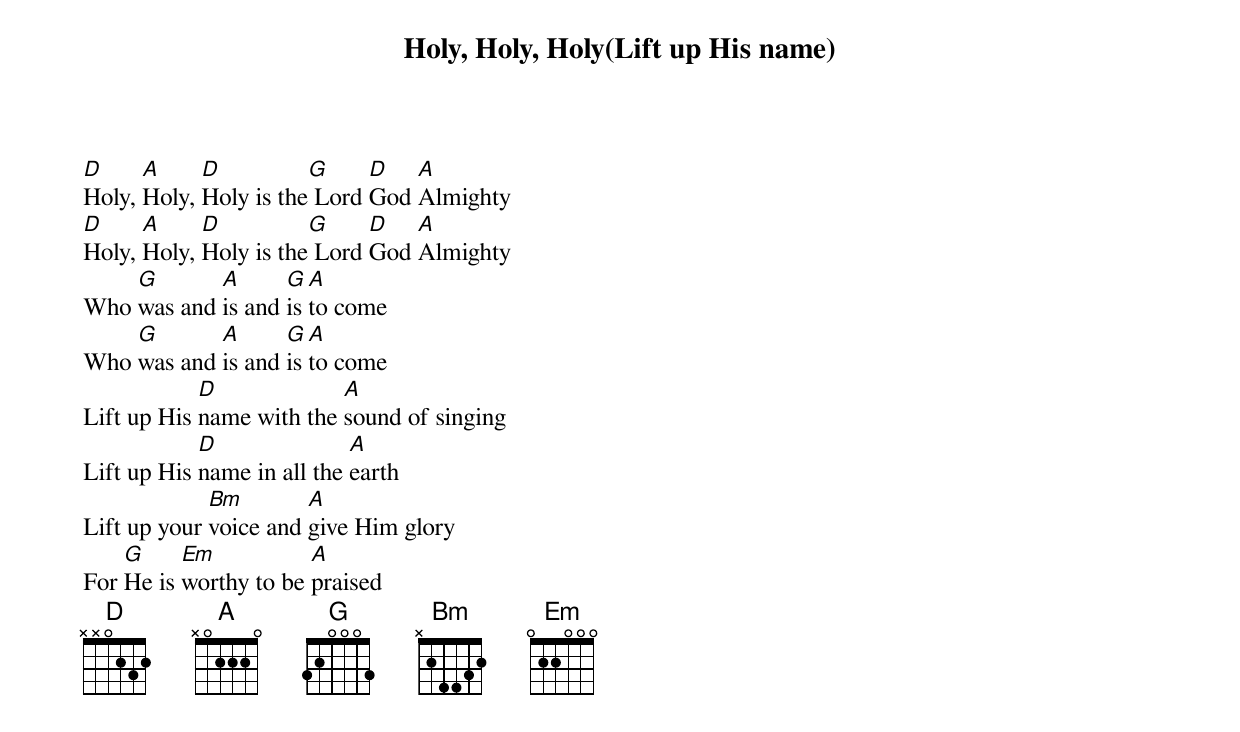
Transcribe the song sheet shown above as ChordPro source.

{t:Holy, Holy, Holy(Lift up His name)}
[D]Holy, [A]Holy, [D]Holy is the[G] Lord [D]God [A]Almighty
[D]Holy, [A]Holy, [D]Holy is the[G] Lord [D]God [A]Almighty
Who [G]was and [A]is and [G]is [A]to come
Who [G]was and [A]is and [G]is [A]to come
Lift up His [D]name with the [A]sound of singing
Lift up His [D]name in all the [A]earth
Lift up your [Bm]voice and [A]give Him glory
For [G]He is [Em]worthy to be [A]praised
